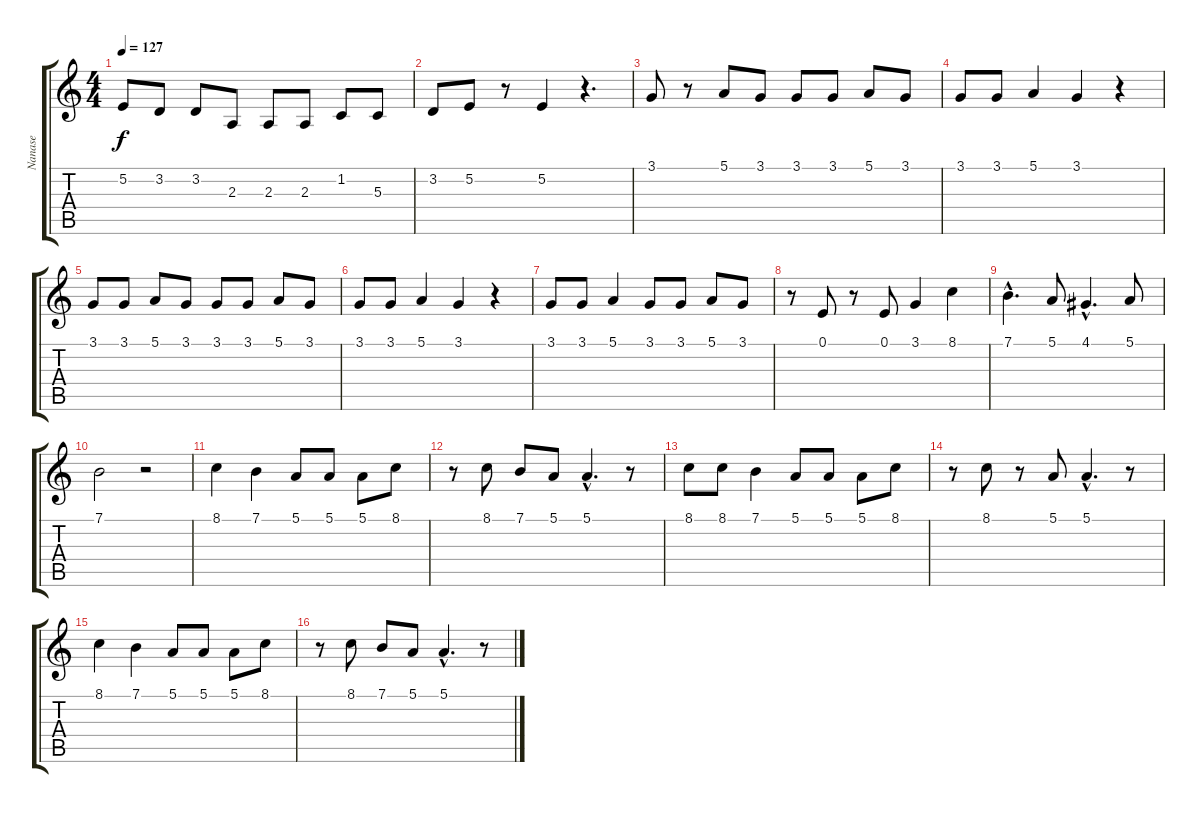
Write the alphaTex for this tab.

\track ("Nanase" "Nanase") {instrument clarinet}
\staff {score tabs}
\tuning (E4 B3 G3 D3 A2 E2) {hide}
\ts (4 4)
\tempo 127
\clef g2
\ks c
5.2.8{dy f} 3.2.8 3.2.8 2.3.8 2.3.8 2.3.8 1.2.8 5.3.8 |
3.2.8 5.2.8 r.8 5.2.4 r.4{d} |
3.1.8 r.8 5.1.8 3.1.8 3.1.8 3.1.8 5.1.8 3.1.8 |
3.1.8 3.1.8 5.1.4 3.1.4 r.4 |
3.1.8 3.1.8 5.1.8 3.1.8 3.1.8 3.1.8 5.1.8 3.1.8 |
3.1.8 3.1.8 5.1.4 3.1.4 r.4 |
3.1.8 3.1.8 5.1.4 3.1.8 3.1.8 5.1.8 3.1.8 |
r.8 0.1.8 r.8 0.1.8 3.1.4 8.1.4 |
7.1{hac}.4{d} 5.1.8 4.1{hac}.4{d} 5.1.8 |
7.1.2 r.2 |
8.1.4 7.1.4 5.1.8 5.1.8 5.1.8 8.1.8 |
r.8 8.1.8 7.1.8 5.1.8 5.1{hac}.4{d} r.8 |
8.1.8 8.1.8 7.1.4 5.1.8 5.1.8 5.1.8 8.1.8 |
r.8 8.1.8 r.8 5.1.8 5.1{hac}.4{d} r.8 |
8.1.4 7.1.4 5.1.8 5.1.8 5.1.8 8.1.8 |
r.8 8.1.8 7.1.8 5.1.8 5.1{hac}.4{d} r.8
